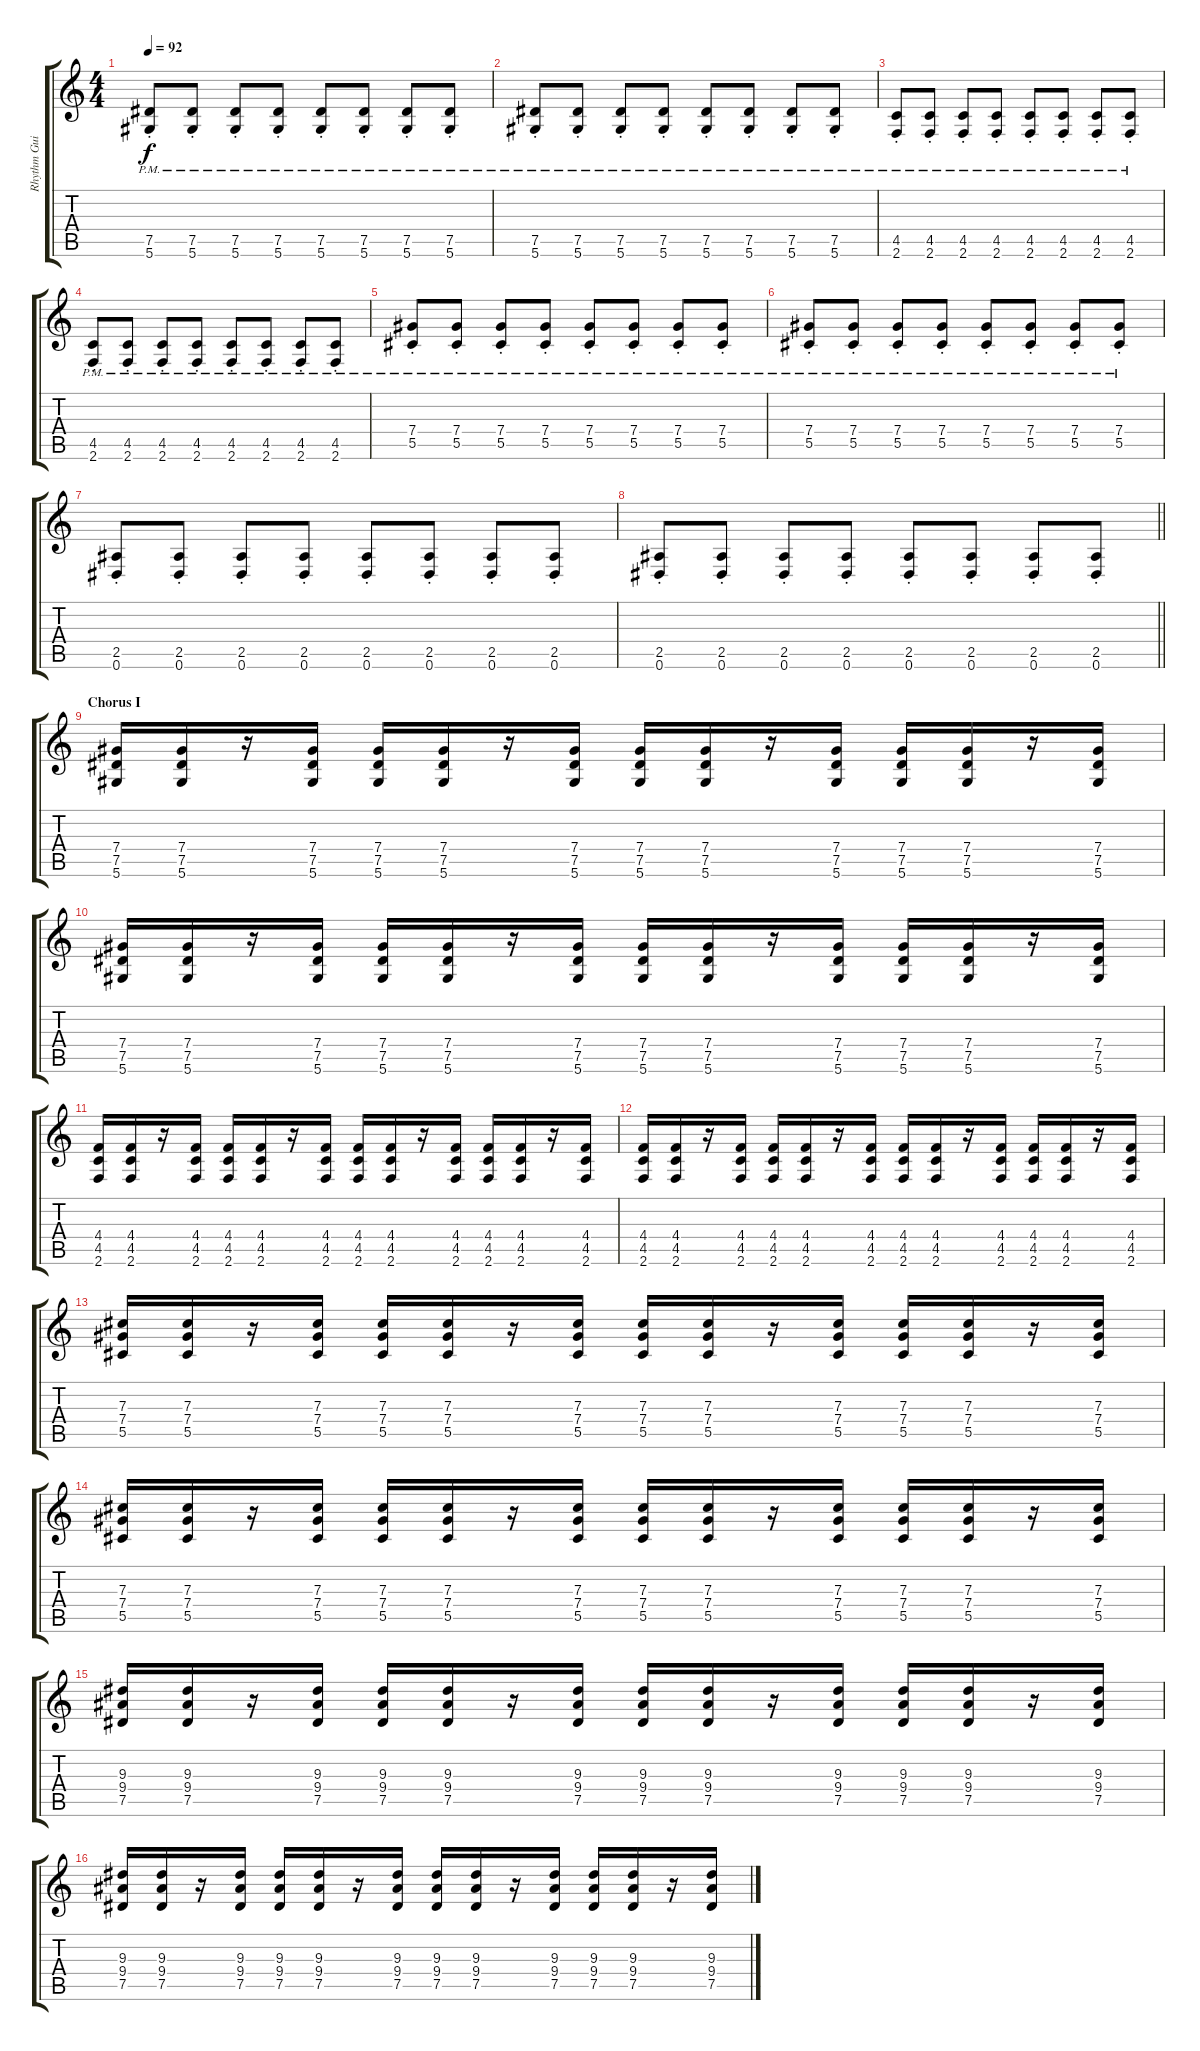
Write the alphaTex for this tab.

\track ("Rhythm Guitar" "Rhythm Gui") {instrument overdrivenguitar}
\staff {score tabs}
\tuning (Eb4 Bb3 Gb3 Db3 Ab2 Eb2) {hide}
\ts (4 4)
\tempo 92
\clef g2
\ks c
(7.5{pm st} 5.6{pm st}).8{dy f} (7.5{pm st} 5.6{pm st}).8 (7.5{pm st} 5.6{pm st}).8 (7.5{pm st} 5.6{pm st}).8 (7.5{pm st} 5.6{pm st}).8 (7.5{pm st} 5.6{pm st}).8 (7.5{pm st} 5.6{pm st}).8 (7.5{pm st} 5.6{pm st}).8 |
(7.5{pm st} 5.6{pm st}).8 (7.5{pm st} 5.6{pm st}).8 (7.5{pm st} 5.6{pm st}).8 (7.5{pm st} 5.6{pm st}).8 (7.5{pm st} 5.6{pm st}).8 (7.5{pm st} 5.6{pm st}).8 (7.5{pm st} 5.6{pm st}).8 (7.5{pm st} 5.6{pm st}).8 |
(4.5{pm st} 2.6{pm st}).8 (4.5{pm st} 2.6{pm st}).8 (4.5{pm st} 2.6{pm st}).8 (4.5{pm st} 2.6{pm st}).8 (4.5{pm st} 2.6{pm st}).8 (4.5{pm st} 2.6{pm st}).8 (4.5{pm st} 2.6{pm st}).8 (4.5{pm st} 2.6{pm st}).8 |
(4.5{pm st} 2.6{pm st}).8 (4.5{pm st} 2.6{pm st}).8 (4.5{pm st} 2.6{pm st}).8 (4.5{pm st} 2.6{pm st}).8 (4.5{pm st} 2.6{pm st}).8 (4.5{pm st} 2.6{pm st}).8 (4.5{pm st} 2.6{pm st}).8 (4.5{pm st} 2.6{pm st}).8 |
(7.4{pm st} 5.5{pm st}).8 (7.4{pm st} 5.5{pm st}).8 (7.4{pm st} 5.5{pm st}).8 (7.4{pm st} 5.5{pm st}).8 (7.4{pm st} 5.5{pm st}).8 (7.4{pm st} 5.5{pm st}).8 (7.4{pm st} 5.5{pm st}).8 (7.4{pm st} 5.5{pm st}).8 |
(7.4{pm st} 5.5{pm st}).8 (7.4{pm st} 5.5{pm st}).8 (7.4{pm st} 5.5{pm st}).8 (7.4{pm st} 5.5{pm st}).8 (7.4{pm st} 5.5{pm st}).8 (7.4{pm st} 5.5{pm st}).8 (7.4{pm st} 5.5{pm st}).8 (7.4{pm st} 5.5{pm st}).8 |
(2.5{st} 0.6{st}).8 (2.5{st} 0.6{st}).8 (2.5{st} 0.6{st}).8 (2.5{st} 0.6{st}).8 (2.5{st} 0.6{st}).8 (2.5{st} 0.6{st}).8 (2.5{st} 0.6{st}).8 (2.5{st} 0.6{st}).8 |
\barLineRight lightlight
(2.5{st} 0.6{st}).8 (2.5{st} 0.6{st}).8 (2.5{st} 0.6{st}).8 (2.5{st} 0.6{st}).8 (2.5{st} 0.6{st}).8 (2.5{st} 0.6{st}).8 (2.5{st} 0.6{st}).8 (2.5{st} 0.6{st}).8 |
\section ("" "Chorus I")
(7.4 7.5 5.6).16 (7.4 7.5 5.6).16 r.16 (7.4 7.5 5.6).16 (7.4 7.5 5.6).16 (7.4 7.5 5.6).16 r.16 (7.4 7.5 5.6).16 (7.4 7.5 5.6).16 (7.4 7.5 5.6).16 r.16 (7.4 7.5 5.6).16 (7.4 7.5 5.6).16 (7.4 7.5 5.6).16 r.16 (7.4 7.5 5.6).16 |
(7.4 7.5 5.6).16 (7.4 7.5 5.6).16 r.16 (7.4 7.5 5.6).16 (7.4 7.5 5.6).16 (7.4 7.5 5.6).16 r.16 (7.4 7.5 5.6).16 (7.4 7.5 5.6).16 (7.4 7.5 5.6).16 r.16 (7.4 7.5 5.6).16 (7.4 7.5 5.6).16 (7.4 7.5 5.6).16 r.16 (7.4 7.5 5.6).16 |
(4.4 4.5 2.6).16 (4.4 4.5 2.6).16 r.16 (4.4 4.5 2.6).16 (4.4 4.5 2.6).16 (4.4 4.5 2.6).16 r.16 (4.4 4.5 2.6).16 (4.4 4.5 2.6).16 (4.4 4.5 2.6).16 r.16 (4.4 4.5 2.6).16 (4.4 4.5 2.6).16 (4.4 4.5 2.6).16 r.16 (4.4 4.5 2.6).16 |
(4.4 4.5 2.6).16 (4.4 4.5 2.6).16 r.16 (4.4 4.5 2.6).16 (4.4 4.5 2.6).16 (4.4 4.5 2.6).16 r.16 (4.4 4.5 2.6).16 (4.4 4.5 2.6).16 (4.4 4.5 2.6).16 r.16 (4.4 4.5 2.6).16 (4.4 4.5 2.6).16 (4.4 4.5 2.6).16 r.16 (4.4 4.5 2.6).16 |
(7.3 7.4 5.5).16 (7.3 7.4 5.5).16 r.16 (7.3 7.4 5.5).16 (7.3 7.4 5.5).16 (7.3 7.4 5.5).16 r.16 (7.3 7.4 5.5).16 (7.3 7.4 5.5).16 (7.3 7.4 5.5).16 r.16 (7.3 7.4 5.5).16 (7.3 7.4 5.5).16 (7.3 7.4 5.5).16 r.16 (7.3 7.4 5.5).16 |
(7.3 7.4 5.5).16 (7.3 7.4 5.5).16 r.16 (7.3 7.4 5.5).16 (7.3 7.4 5.5).16 (7.3 7.4 5.5).16 r.16 (7.3 7.4 5.5).16 (7.3 7.4 5.5).16 (7.3 7.4 5.5).16 r.16 (7.3 7.4 5.5).16 (7.3 7.4 5.5).16 (7.3 7.4 5.5).16 r.16 (7.3 7.4 5.5).16 |
(9.3 9.4 7.5).16 (9.3 9.4 7.5).16 r.16 (9.3 9.4 7.5).16 (9.3 9.4 7.5).16 (9.3 9.4 7.5).16 r.16 (9.3 9.4 7.5).16 (9.3 9.4 7.5).16 (9.3 9.4 7.5).16 r.16 (9.3 9.4 7.5).16 (9.3 9.4 7.5).16 (9.3 9.4 7.5).16 r.16 (9.3 9.4 7.5).16 |
(9.3 9.4 7.5).16 (9.3 9.4 7.5).16 r.16 (9.3 9.4 7.5).16 (9.3 9.4 7.5).16 (9.3 9.4 7.5).16 r.16 (9.3 9.4 7.5).16 (9.3 9.4 7.5).16 (9.3 9.4 7.5).16 r.16 (9.3 9.4 7.5).16 (9.3 9.4 7.5).16 (9.3 9.4 7.5).16 r.16 (9.3 9.4 7.5).16
